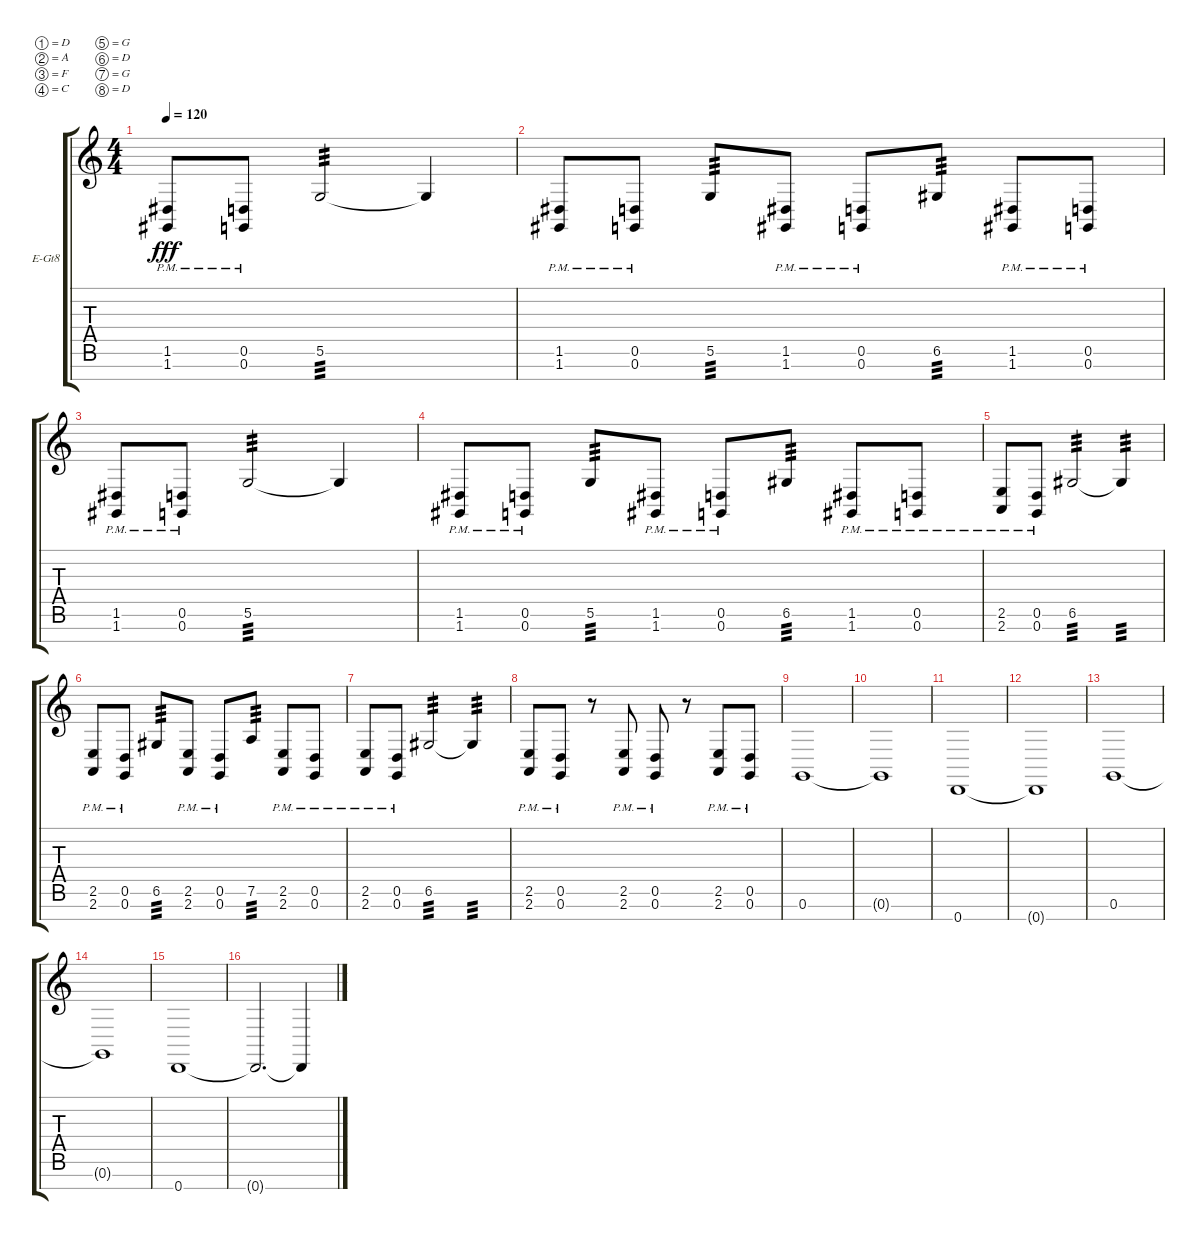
\bracketExtendMode groupsimilarinstruments
\firstSystemTrackNameOrientation horizontal
\otherSystemsTrackNameOrientation horizontal
\track ("Sam" "E-Gt8") {instrument overdrivenguitar}
\staff {score tabs}
\tuning (D4 A3 F3 C3 G2 D2 G1 D1)
\ts (4 4)
\tempo 120
\clef g2
\ks c
(1.7{pm} 1.6{pm}).8{dy fff} (0.7{pm} 0.6{pm}).8 5.6.2{tp 3} 5.6{t}.4 |
(1.7{pm} 1.6{pm}).8 (0.6{pm} 0.7{pm}).8 5.6.8{tp 3} (1.7{pm} 1.6{pm}).8 (0.6{pm} 0.7{pm}).8 6.6.8{tp 3} (1.7{pm} 1.6{pm}).8 (0.6{pm} 0.7{pm}).8 |
(1.7{pm} 1.6{pm}).8 (0.7{pm} 0.6{pm}).8 5.6.2{tp 3} 5.6{t}.4 |
(1.7{pm} 1.6{pm}).8 (0.6{pm} 0.7{pm}).8 5.6.8{tp 3} (1.7{pm} 1.6{pm}).8 (0.6{pm} 0.7{pm}).8 6.6.8{tp 3} (1.7{pm} 1.6{pm}).8 (0.6{pm} 0.7{pm}).8 |
(2.7{pm} 2.6{pm}).8 (0.7{pm} 0.6{pm}).8 6.6.2{tp 3} 6.6{t}.4{tp 3} |
(2.7{pm} 2.6{pm}).8 (0.6{pm} 0.7{pm}).8 6.6.8{tp 3} (2.7{pm} 2.6{pm}).8 (0.6{pm} 0.7{pm}).8 7.6.8{tp 3} (2.7{pm} 2.6{pm}).8 (0.6{pm} 0.7{pm}).8 |
(2.7{pm} 2.6{pm}).8 (0.7{pm} 0.6{pm}).8 6.6.2{tp 3} 6.6{t}.4{tp 3} |
(2.7{pm} 2.6{pm}).8 (0.6{pm} 0.7{pm}).8 r.8 (2.7{pm} 2.6{pm}).8 (0.6{pm} 0.7{pm}).8 r.8 (2.7{pm} 2.6{pm}).8 (0.6{pm} 0.7{pm}).8 |
0.7.1 |
0.7{t}.1 |
0.8.1 |
0.8{t}.1 |
0.7.1 |
0.7{t}.1 |
0.8.1 |
0.8{t}.2{d} 0.8{t}.4
